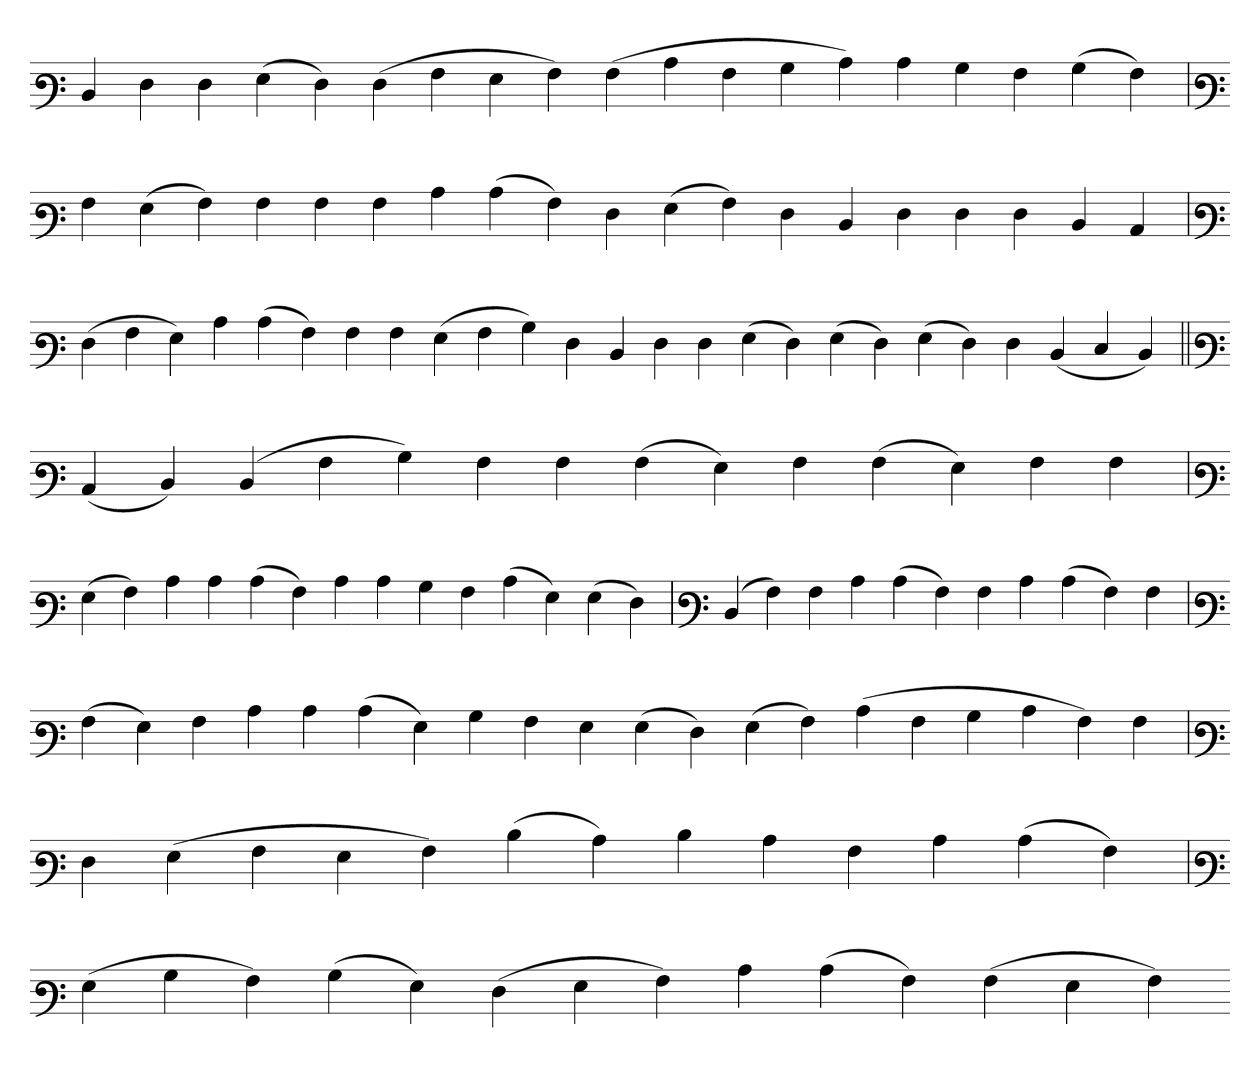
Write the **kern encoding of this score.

**kern
*part1
*staff1
*clefF3
=
4D
4F
4F
(4G
4F)
(4F
4A
4G
4A)
(4A
4c
4A
4B
4c)
4c
4B
4A
(4B
4A)
='
*clefF3
4A
(4G
4A)
4A
4A
4A
4c
(4c
4A)
4F
(4G
4A)
4F
4D
4F
4F
4F
4D
4C
=`
*clefF3
(4F
4A
4G)
4c
(4c
4A)
4A
4A
(4G
4A
4B)
4F
4D
4F
4F
(4G
4F)
(4G
4F)
(4G
4F)
4F
(4D
4E
4D)
=||
*clefF3
(4C
4D)
(4D
4A
4B)
4A
4A
(4A
4G)
4A
(4A
4G)
4A
4A
=`
*clefF3
(4G
4A)
4c
4c
(4c
4A)
4c
4c
4B
4A
(4c
4G)
(4G
4F)
='
*clefF3
(4D
4A)
4A
4c
(4c
4A)
4A
4c
(4c
4A)
4A
=`
*clefF3
(4A
4G)
4A
4c
4c
(4c
4G)
4B
4A
4G
(4G
4F)
(4G
4A)
(4c
4A
4B
4c
4A)
4A
=
*clefF3
4F
(4G
4A
4G
4A)
(4d
4c)
4d
4c
4A
4c
(4c
4A)
=`
*clefF3
(4G
4B
4A)
(4B
4G)
(4F
4G
4A)
4c
(4c
4A)
(4A
4G
4A)
=-
*-
